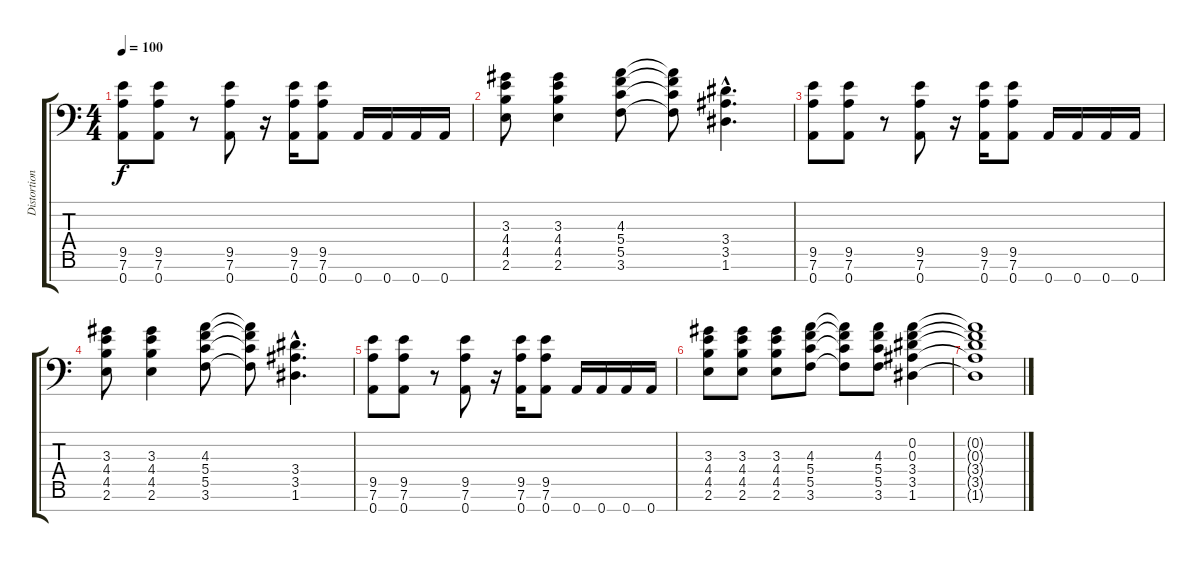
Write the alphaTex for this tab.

\track ("Distortion Guitar" "Distortion") {instrument distortionguitar}
\staff {score tabs}
\tuning (D4 A3 F3 C3 G2 D2 A1) {hide}
\ts (4 4)
\tempo 100
\clef f4
\ks c
(9.5 7.6 0.7).8{dy f} (9.5 7.6 0.7).8 r.8 (9.5 7.6 0.7).8 r.16 (9.5 7.6 0.7).16 (9.5 7.6 0.7).8 0.7.16 0.7.16 0.7.16 0.7.16 |
(3.3 4.4 4.5 2.6).8 (3.3 4.4 4.5 2.6).4 (4.3 5.4 5.5 3.6).8 (4.3{t} 5.4{t} 5.5{t} 3.6{t}).8 (3.4{hac} 3.5{hac} 1.6{hac}).4{d} |
(9.5 7.6 0.7).8 (9.5 7.6 0.7).8 r.8 (9.5 7.6 0.7).8 r.16 (9.5 7.6 0.7).16 (9.5 7.6 0.7).8 0.7.16 0.7.16 0.7.16 0.7.16 |
(3.3 4.4 4.5 2.6).8 (3.3 4.4 4.5 2.6).4 (4.3 5.4 5.5 3.6).8 (4.3{t} 5.4{t} 5.5{t} 3.6{t}).8 (3.4{hac} 3.5{hac} 1.6{hac}).4{d} |
(9.5 7.6 0.7).8 (9.5 7.6 0.7).8 r.8 (9.5 7.6 0.7).8 r.16 (9.5 7.6 0.7).16 (9.5 7.6 0.7).8 0.7.16 0.7.16 0.7.16 0.7.16 |
(3.3 4.4 4.5 2.6).8 (3.3 4.4 4.5 2.6).8 (3.3 4.4 4.5 2.6).8 (4.3 5.4 5.5 3.6).8 (4.3{t} 5.4{t} 5.5{t} 3.6{t}).8 (4.3 5.4 5.5 3.6).8 (0.2 0.3 3.4 3.5 1.6).4 |
(0.2{t} 0.3{t} 3.4{t} 3.5{t} 1.6{t}).1
